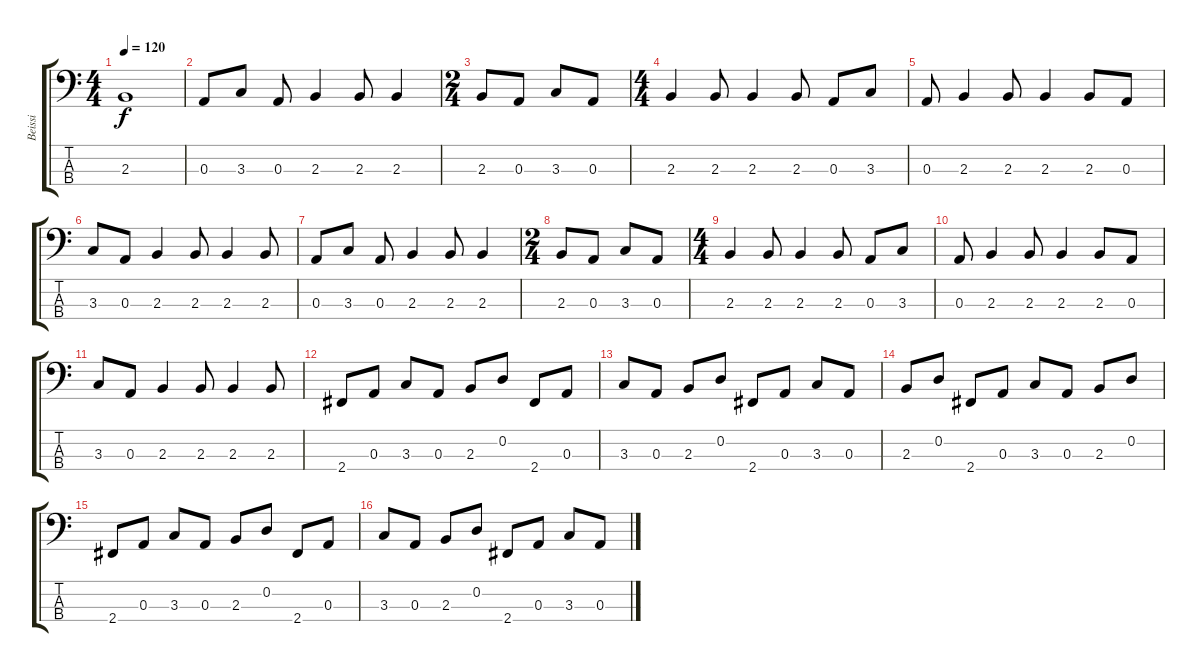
\track ("Beissi" "Beissi") {instrument electricbassfinger}
\staff {score tabs}
\tuning (G2 D2 A1 E1) {hide}
\ts (4 4)
\tempo 120
\clef f4
\ks c
2.3.1{dy f} |
0.3.8 3.3.8 0.3.8 2.3.4 2.3.8 2.3.4 |
\ts (2 4)
2.3.8 0.3.8 3.3.8 0.3.8 |
\ts (4 4)
2.3.4 2.3.8 2.3.4 2.3.8 0.3.8 3.3.8 |
0.3.8 2.3.4 2.3.8 2.3.4 2.3.8 0.3.8 |
3.3.8 0.3.8 2.3.4 2.3.8 2.3.4 2.3.8 |
0.3.8 3.3.8 0.3.8 2.3.4 2.3.8 2.3.4 |
\ts (2 4)
2.3.8 0.3.8 3.3.8 0.3.8 |
\ts (4 4)
2.3.4 2.3.8 2.3.4 2.3.8 0.3.8 3.3.8 |
0.3.8 2.3.4 2.3.8 2.3.4 2.3.8 0.3.8 |
3.3.8 0.3.8 2.3.4 2.3.8 2.3.4 2.3.8 |
2.4.8 0.3.8 3.3.8 0.3.8 2.3.8 0.2.8 2.4.8 0.3.8 |
3.3.8 0.3.8 2.3.8 0.2.8 2.4.8 0.3.8 3.3.8 0.3.8 |
2.3.8 0.2.8 2.4.8 0.3.8 3.3.8 0.3.8 2.3.8 0.2.8 |
2.4.8 0.3.8 3.3.8 0.3.8 2.3.8 0.2.8 2.4.8 0.3.8 |
3.3.8 0.3.8 2.3.8 0.2.8 2.4.8 0.3.8 3.3.8 0.3.8
